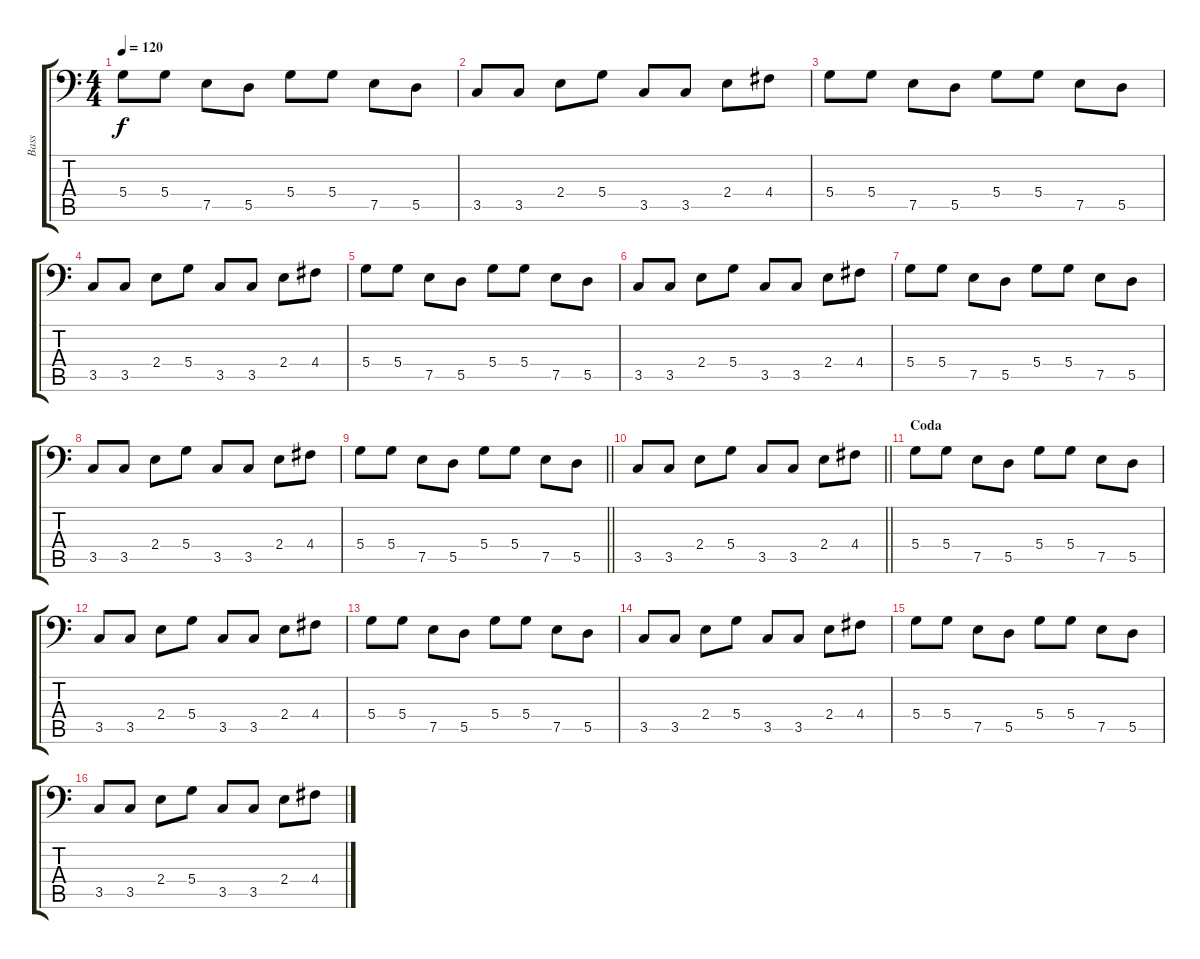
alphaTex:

\track ("Bass" "Bass") {instrument electricbassfinger}
\staff {score tabs}
\tuning (E4 B3 G2 D2 A1 E1) {hide}
\ts (4 4)
\tempo 120
\clef f4
\ks c
5.4.8{dy f} 5.4.8 7.5.8 5.5.8 5.4.8 5.4.8 7.5.8 5.5.8 |
3.5.8 3.5.8 2.4.8 5.4.8 3.5.8 3.5.8 2.4.8 4.4.8 |
5.4.8 5.4.8 7.5.8 5.5.8 5.4.8 5.4.8 7.5.8 5.5.8 |
3.5.8 3.5.8 2.4.8 5.4.8 3.5.8 3.5.8 2.4.8 4.4.8 |
5.4.8 5.4.8 7.5.8 5.5.8 5.4.8 5.4.8 7.5.8 5.5.8 |
3.5.8 3.5.8 2.4.8 5.4.8 3.5.8 3.5.8 2.4.8 4.4.8 |
5.4.8 5.4.8 7.5.8 5.5.8 5.4.8 5.4.8 7.5.8 5.5.8 |
3.5.8 3.5.8 2.4.8 5.4.8 3.5.8 3.5.8 2.4.8 4.4.8 |
\barLineRight lightlight
5.4.8 5.4.8 7.5.8 5.5.8 5.4.8 5.4.8 7.5.8 5.5.8 |
\barLineRight lightlight
3.5.8 3.5.8 2.4.8 5.4.8 3.5.8 3.5.8 2.4.8 4.4.8 |
\section ("" "Coda")
5.4.8 5.4.8 7.5.8 5.5.8 5.4.8 5.4.8 7.5.8 5.5.8 |
3.5.8 3.5.8 2.4.8 5.4.8 3.5.8 3.5.8 2.4.8 4.4.8 |
5.4.8 5.4.8 7.5.8 5.5.8 5.4.8 5.4.8 7.5.8 5.5.8 |
3.5.8 3.5.8 2.4.8 5.4.8 3.5.8 3.5.8 2.4.8 4.4.8 |
5.4.8 5.4.8 7.5.8 5.5.8 5.4.8 5.4.8 7.5.8 5.5.8 |
3.5.8 3.5.8 2.4.8 5.4.8 3.5.8 3.5.8 2.4.8 4.4.8
